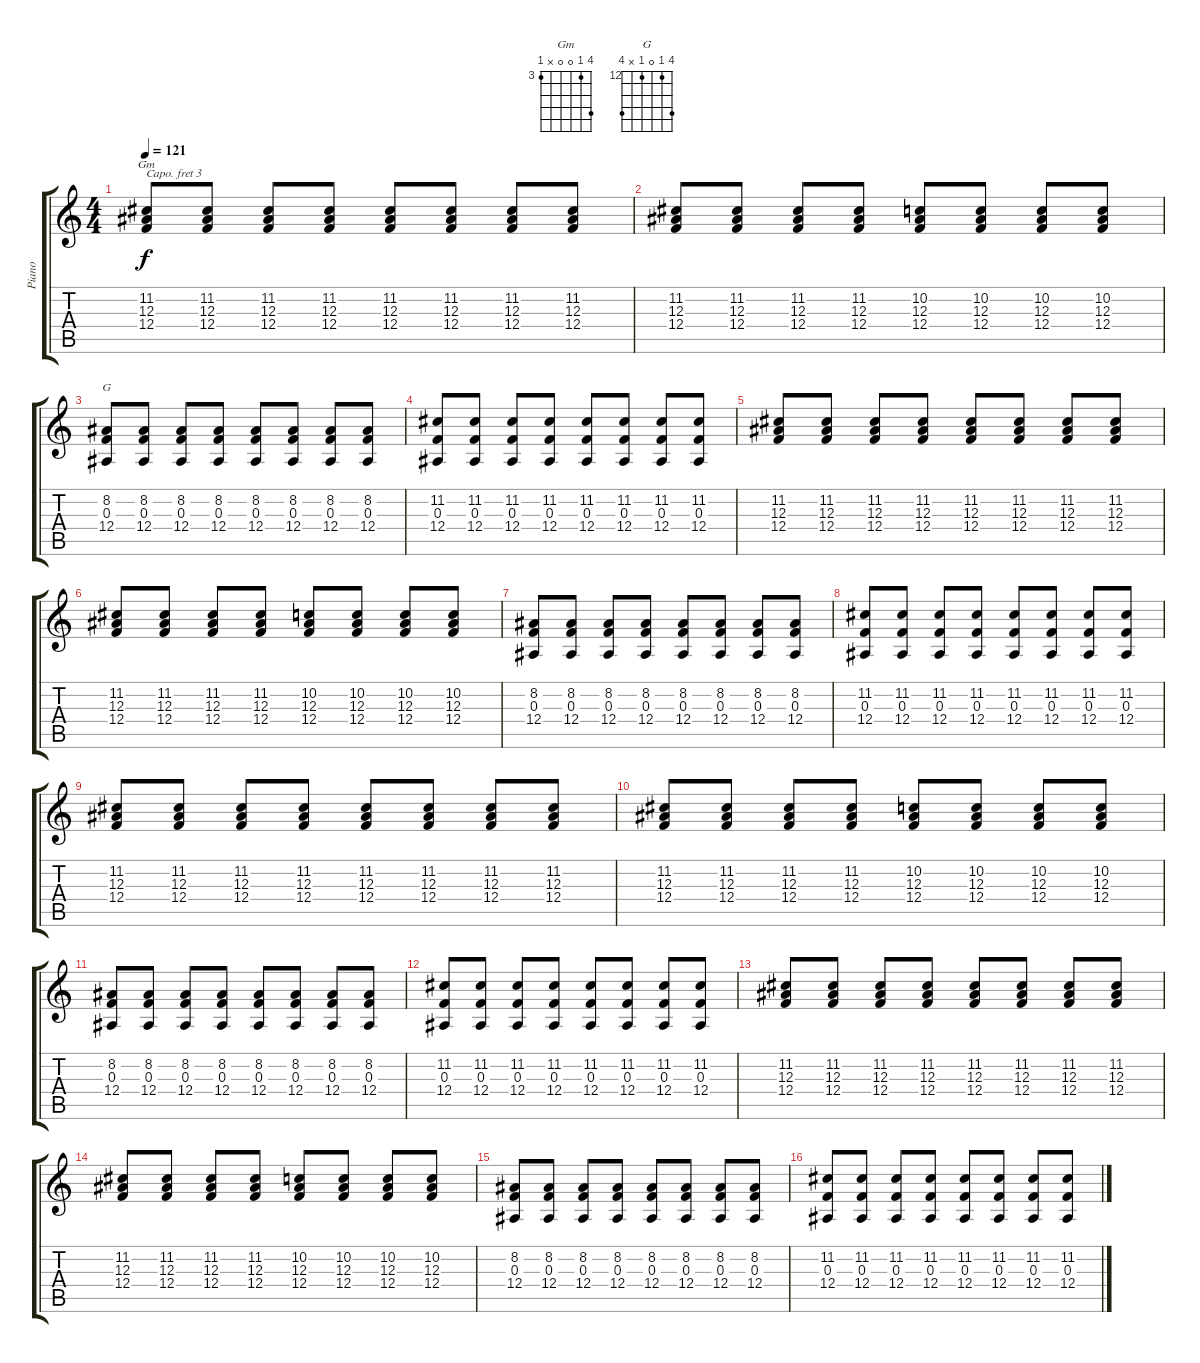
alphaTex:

\track ("Piano" "Piano") {instrument acousticgrandpiano}
\staff {score tabs}
\capo 3
\tuning (E4 B3 G3 D3 A2 E2) {hide}
\chord ("Gm" 6 3 0 0 x 3) {firstfret 3}
\chord ("G" 15 12 0 12 x 15) {firstfret 12}
\ts (4 4)
\tempo 121
\clef g2
\ks c
(11.2 12.3 12.4).8{ch "Gm" dy f} (11.2 12.3 12.4).8 (11.2 12.3 12.4).8 (11.2 12.3 12.4).8 (11.2 12.3 12.4).8 (11.2 12.3 12.4).8 (11.2 12.3 12.4).8 (11.2 12.3 12.4).8 |
(11.2 12.3 12.4).8 (11.2 12.3 12.4).8 (11.2 12.3 12.4).8 (11.2 12.3 12.4).8 (10.2 12.3 12.4).8 (10.2 12.3 12.4).8 (10.2 12.3 12.4).8 (10.2 12.3 12.4).8 |
(8.2 0.3 12.4).8{ch "G"} (8.2 0.3 12.4).8 (8.2 0.3 12.4).8 (8.2 0.3 12.4).8 (8.2 0.3 12.4).8 (8.2 0.3 12.4).8 (8.2 0.3 12.4).8 (8.2 0.3 12.4).8 |
(11.2 0.3 12.4).8 (11.2 0.3 12.4).8 (11.2 0.3 12.4).8 (11.2 0.3 12.4).8 (11.2 0.3 12.4).8 (11.2 0.3 12.4).8 (11.2 0.3 12.4).8 (11.2 0.3 12.4).8 |
(11.2 12.3 12.4).8 (11.2 12.3 12.4).8 (11.2 12.3 12.4).8 (11.2 12.3 12.4).8 (11.2 12.3 12.4).8 (11.2 12.3 12.4).8 (11.2 12.3 12.4).8 (11.2 12.3 12.4).8 |
(11.2 12.3 12.4).8 (11.2 12.3 12.4).8 (11.2 12.3 12.4).8 (11.2 12.3 12.4).8 (10.2 12.3 12.4).8 (10.2 12.3 12.4).8 (10.2 12.3 12.4).8 (10.2 12.3 12.4).8 |
(8.2 0.3 12.4).8 (8.2 0.3 12.4).8 (8.2 0.3 12.4).8 (8.2 0.3 12.4).8 (8.2 0.3 12.4).8 (8.2 0.3 12.4).8 (8.2 0.3 12.4).8 (8.2 0.3 12.4).8 |
(11.2 0.3 12.4).8 (11.2 0.3 12.4).8 (11.2 0.3 12.4).8 (11.2 0.3 12.4).8 (11.2 0.3 12.4).8 (11.2 0.3 12.4).8 (11.2 0.3 12.4).8 (11.2 0.3 12.4).8 |
(11.2 12.3 12.4).8 (11.2 12.3 12.4).8 (11.2 12.3 12.4).8 (11.2 12.3 12.4).8 (11.2 12.3 12.4).8 (11.2 12.3 12.4).8 (11.2 12.3 12.4).8 (11.2 12.3 12.4).8 |
(11.2 12.3 12.4).8 (11.2 12.3 12.4).8 (11.2 12.3 12.4).8 (11.2 12.3 12.4).8 (10.2 12.3 12.4).8 (10.2 12.3 12.4).8 (10.2 12.3 12.4).8 (10.2 12.3 12.4).8 |
(8.2 0.3 12.4).8 (8.2 0.3 12.4).8 (8.2 0.3 12.4).8 (8.2 0.3 12.4).8 (8.2 0.3 12.4).8 (8.2 0.3 12.4).8 (8.2 0.3 12.4).8 (8.2 0.3 12.4).8 |
(11.2 0.3 12.4).8 (11.2 0.3 12.4).8 (11.2 0.3 12.4).8 (11.2 0.3 12.4).8 (11.2 0.3 12.4).8 (11.2 0.3 12.4).8 (11.2 0.3 12.4).8 (11.2 0.3 12.4).8 |
(11.2 12.3 12.4).8 (11.2 12.3 12.4).8 (11.2 12.3 12.4).8 (11.2 12.3 12.4).8 (11.2 12.3 12.4).8 (11.2 12.3 12.4).8 (11.2 12.3 12.4).8 (11.2 12.3 12.4).8 |
(11.2 12.3 12.4).8 (11.2 12.3 12.4).8 (11.2 12.3 12.4).8 (11.2 12.3 12.4).8 (10.2 12.3 12.4).8 (10.2 12.3 12.4).8 (10.2 12.3 12.4).8 (10.2 12.3 12.4).8 |
(8.2 0.3 12.4).8 (8.2 0.3 12.4).8 (8.2 0.3 12.4).8 (8.2 0.3 12.4).8 (8.2 0.3 12.4).8 (8.2 0.3 12.4).8 (8.2 0.3 12.4).8 (8.2 0.3 12.4).8 |
(11.2 0.3 12.4).8 (11.2 0.3 12.4).8 (11.2 0.3 12.4).8 (11.2 0.3 12.4).8 (11.2 0.3 12.4).8 (11.2 0.3 12.4).8 (11.2 0.3 12.4).8 (11.2 0.3 12.4).8
